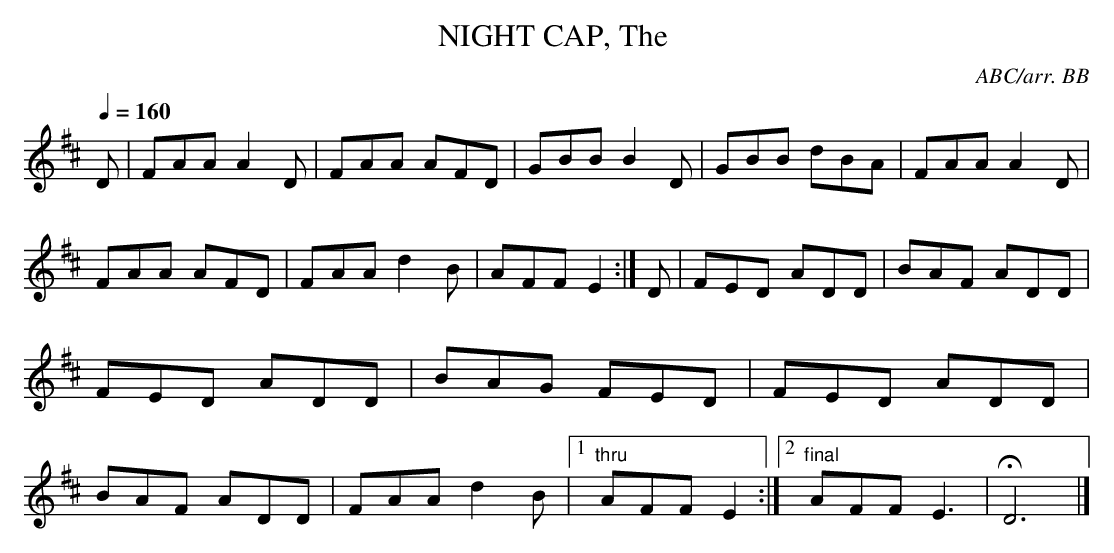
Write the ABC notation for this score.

X:1
T:NIGHT CAP, The \
C:ABC/arr. BB\
"Strike the Gay Harp", which bears no\
resemblance to this tune.\
M:6/8\
L:1/8\
Q:1/4=160\
K:D\
D|FAA A2D|FAA AFD|GBB B2D|GBB dBA|\
FAA A2 D|FAA AFD|FAA d2 B|AFF E2 :|\
D|FED ADD|BAF ADD|FED ADD|BAG FED|\
FED ADD|BAF ADD|FAA d2 B|1 "thru"AFF E2 :|\
[2 "final"AFF E3|HD6|]\
\
\
